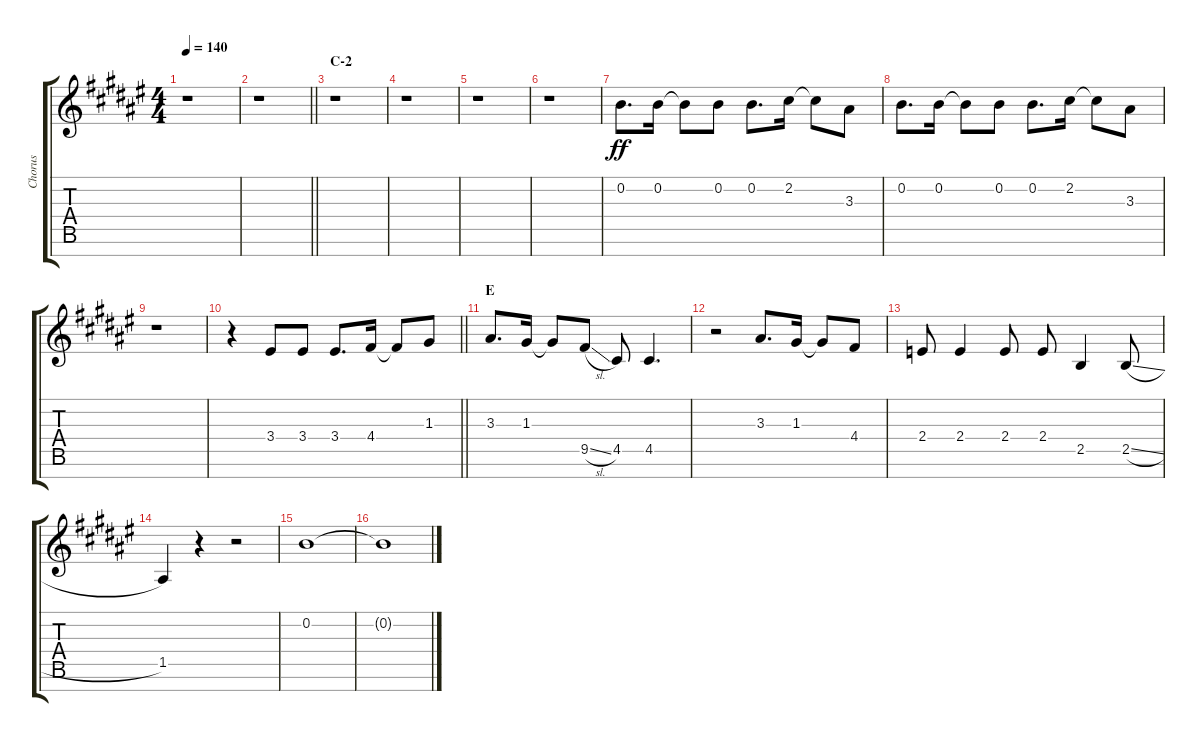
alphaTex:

\track ("Chorus" "Chorus") {instrument voiceoohs}
\staff {score tabs}
\tuning (E5 B4 G4 D4 A3 E3 B2) {hide}
\ts (4 4)
\tempo 140
\clef g2
\ks f#
r.1{dy ff} |
\barLineRight lightlight
r.1 |
\section ("" "C-2")
r.1 |
r.1 |
r.1 |
r.1 |
0.2.8{d} 0.2.16 0.2{t}.8 0.2.8 0.2.8{d} 2.2.16 2.2{t}.8 3.3.8 |
0.2.8{d} 0.2.16 0.2{t}.8 0.2.8 0.2.8{d} 2.2.16 2.2{t}.8 3.3.8 |
r.1 |
\barLineRight lightlight
r.4 3.4.8 3.4.8 3.4.8{d} 4.4.16 4.4{t}.8 1.3.8 |
\section ("" "E")
3.3.8{d} 1.3.16 1.3{t}.8 9.5{sl}.8 4.5.8 4.5.4{d} |
r.2 3.3.8{d} 1.3.16 1.3{t}.8 4.4.8 |
2.4.8 2.4.4 2.4.8 2.4.8 2.5.4 2.5{sl}.8 |
1.5.4 r.4 r.2 |
0.2.1 |
0.2{t}.1
